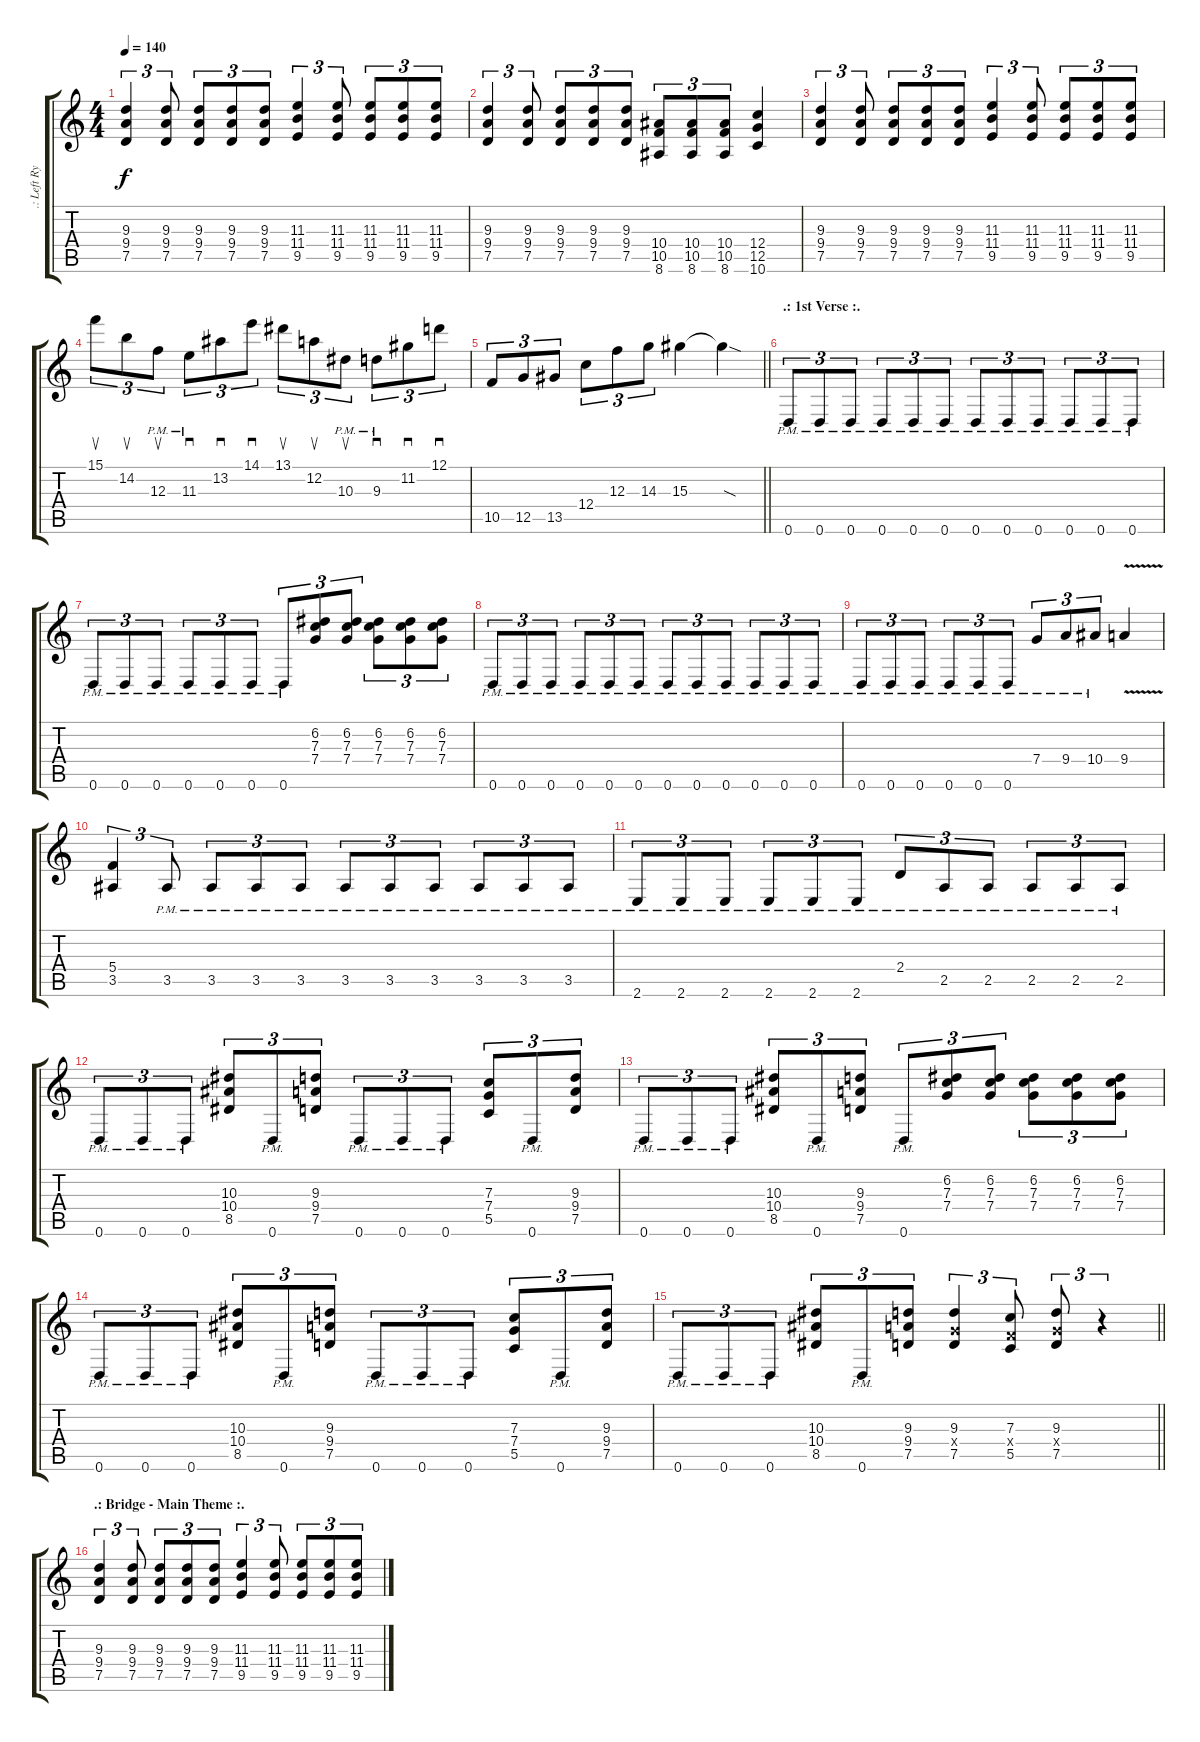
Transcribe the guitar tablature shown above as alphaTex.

\track (".: Left Rythm Guitar :." ".: Left Ry") {instrument overdrivenguitar}
\staff {score tabs}
\tuning (D4 A3 F3 C3 G2 D2) {hide}
\ts (4 4)
\tempo 140
\clef g2
\ks c
(9.3 9.4 7.5).4{tu (3 2) dy f} (9.3 9.4 7.5).8{tu (3 2)} (9.3 9.4 7.5).8{tu (3 2)} (9.3 9.4 7.5).8{tu (3 2)} (9.3 9.4 7.5).8{tu (3 2)} (11.3 11.4 9.5).4{tu (3 2)} (11.3 11.4 9.5).8{tu (3 2)} (11.3 11.4 9.5).8{tu (3 2)} (11.3 11.4 9.5).8{tu (3 2)} (11.3 11.4 9.5).8{tu (3 2)} |
(9.3 9.4 7.5).4{tu (3 2)} (9.3 9.4 7.5).8{tu (3 2)} (9.3 9.4 7.5).8{tu (3 2)} (9.3 9.4 7.5).8{tu (3 2)} (9.3 9.4 7.5).8{tu (3 2)} (10.4 10.5 8.6).8{tu (3 2)} (10.4 10.5 8.6).8{tu (3 2)} (10.4 10.5 8.6).8{tu (3 2)} (12.4 12.5 10.6).4 |
(9.3 9.4 7.5).4{tu (3 2)} (9.3 9.4 7.5).8{tu (3 2)} (9.3 9.4 7.5).8{tu (3 2)} (9.3 9.4 7.5).8{tu (3 2)} (9.3 9.4 7.5).8{tu (3 2)} (11.3 11.4 9.5).4{tu (3 2)} (11.3 11.4 9.5).8{tu (3 2)} (11.3 11.4 9.5).8{tu (3 2)} (11.3 11.4 9.5).8{tu (3 2)} (11.3 11.4 9.5).8{tu (3 2)} |
15.1.8{su tu (3 2)} 14.2.8{su tu (3 2)} 12.3{pm}.8{su tu (3 2)} 11.3{pm}.8{sd tu (3 2)} 13.2.8{sd tu (3 2)} 14.1.8{sd tu (3 2)} 13.1.8{su tu (3 2)} 12.2.8{su tu (3 2)} 10.3{pm}.8{su tu (3 2)} 9.3{pm}.8{sd tu (3 2)} 11.2.8{sd tu (3 2)} 12.1.8{sd tu (3 2)} |
\barLineRight lightlight
10.5.8{tu (3 2)} 12.5.8{tu (3 2)} 13.5.8{tu (3 2)} 12.4.8{tu (3 2)} 12.3.8{tu (3 2)} 14.3.8{tu (3 2)} 15.3.4 15.3{sod t}.4 |
\section ("" ".: 1st Verse :.")
0.6{pm}.8{tu (3 2)} 0.6{pm}.8{tu (3 2)} 0.6{pm}.8{tu (3 2)} 0.6{pm}.8{tu (3 2)} 0.6{pm}.8{tu (3 2)} 0.6{pm}.8{tu (3 2)} 0.6{pm}.8{tu (3 2)} 0.6{pm}.8{tu (3 2)} 0.6{pm}.8{tu (3 2)} 0.6{pm}.8{tu (3 2)} 0.6{pm}.8{tu (3 2)} 0.6{pm}.8{tu (3 2)} |
0.6{pm}.8{tu (3 2)} 0.6{pm}.8{tu (3 2)} 0.6{pm}.8{tu (3 2)} 0.6{pm}.8{tu (3 2)} 0.6{pm}.8{tu (3 2)} 0.6{pm}.8{tu (3 2)} 0.6{pm}.8{tu (3 2)} (6.2 7.3 7.4).8{tu (3 2)} (6.2 7.3 7.4).8{tu (3 2)} (6.2 7.3 7.4).8{tu (3 2)} (6.2 7.3 7.4).8{tu (3 2)} (6.2 7.3 7.4).8{tu (3 2)} |
0.6{pm}.8{tu (3 2)} 0.6{pm}.8{tu (3 2)} 0.6{pm}.8{tu (3 2)} 0.6{pm}.8{tu (3 2)} 0.6{pm}.8{tu (3 2)} 0.6{pm}.8{tu (3 2)} 0.6{pm}.8{tu (3 2)} 0.6{pm}.8{tu (3 2)} 0.6{pm}.8{tu (3 2)} 0.6{pm}.8{tu (3 2)} 0.6{pm}.8{tu (3 2)} 0.6{pm}.8{tu (3 2)} |
0.6{pm}.8{tu (3 2)} 0.6{pm}.8{tu (3 2)} 0.6{pm}.8{tu (3 2)} 0.6{pm}.8{tu (3 2)} 0.6{pm}.8{tu (3 2)} 0.6{pm}.8{tu (3 2)} 7.4{pm}.8{tu (3 2)} 9.4{pm}.8{tu (3 2)} 10.4{pm}.8{tu (3 2)} 9.4{v}.4 |
(5.4 3.5).4{tu (3 2)} 3.5{pm}.8{tu (3 2)} 3.5{pm}.8{tu (3 2)} 3.5{pm}.8{tu (3 2)} 3.5{pm}.8{tu (3 2)} 3.5{pm}.8{tu (3 2)} 3.5{pm}.8{tu (3 2)} 3.5{pm}.8{tu (3 2)} 3.5{pm}.8{tu (3 2)} 3.5{pm}.8{tu (3 2)} 3.5{pm}.8{tu (3 2)} |
2.6{pm}.8{tu (3 2)} 2.6{pm}.8{tu (3 2)} 2.6{pm}.8{tu (3 2)} 2.6{pm}.8{tu (3 2)} 2.6{pm}.8{tu (3 2)} 2.6{pm}.8{tu (3 2)} 2.4{pm}.8{tu (3 2)} 2.5{pm}.8{tu (3 2)} 2.5{pm}.8{tu (3 2)} 2.5{pm}.8{tu (3 2)} 2.5{pm}.8{tu (3 2)} 2.5{pm}.8{tu (3 2)} |
0.6{pm}.8{tu (3 2)} 0.6{pm}.8{tu (3 2)} 0.6{pm}.8{tu (3 2)} (10.3 10.4 8.5).8{tu (3 2)} 0.6{pm}.8{tu (3 2)} (9.3 9.4 7.5).8{tu (3 2)} 0.6{pm}.8{tu (3 2)} 0.6{pm}.8{tu (3 2)} 0.6{pm}.8{tu (3 2)} (7.3 7.4 5.5).8{tu (3 2)} 0.6{pm}.8{tu (3 2)} (9.3 9.4 7.5).8{tu (3 2)} |
0.6{pm}.8{tu (3 2)} 0.6{pm}.8{tu (3 2)} 0.6{pm}.8{tu (3 2)} (10.3 10.4 8.5).8{tu (3 2)} 0.6{pm}.8{tu (3 2)} (9.3 9.4 7.5).8{tu (3 2)} 0.6{pm}.8{tu (3 2)} (6.2 7.3 7.4).8{tu (3 2)} (6.2 7.3 7.4).8{tu (3 2)} (6.2 7.3 7.4).8{tu (3 2)} (6.2 7.3 7.4).8{tu (3 2)} (6.2 7.3 7.4).8{tu (3 2)} |
0.6{pm}.8{tu (3 2)} 0.6{pm}.8{tu (3 2)} 0.6{pm}.8{tu (3 2)} (10.3 10.4 8.5).8{tu (3 2)} 0.6{pm}.8{tu (3 2)} (9.3 9.4 7.5).8{tu (3 2)} 0.6{pm}.8{tu (3 2)} 0.6{pm}.8{tu (3 2)} 0.6{pm}.8{tu (3 2)} (7.3 7.4 5.5).8{tu (3 2)} 0.6{pm}.8{tu (3 2)} (9.3 9.4 7.5).8{tu (3 2)} |
\barLineRight lightlight
0.6{pm}.8{tu (3 2)} 0.6{pm}.8{tu (3 2)} 0.6{pm}.8{tu (3 2)} (10.3 10.4 8.5).8{tu (3 2)} 0.6{pm}.8{tu (3 2)} (9.3 9.4 7.5).8{tu (3 2)} (9.3 7.4{x} 7.5).4{tu (3 2)} (7.3 5.4{x} 5.5).8{tu (3 2)} (9.3 7.4{x} 7.5).8{tu (3 2)} r.4{tu (3 2)} |
\section ("" ".: Bridge - Main Theme :.")
(9.3 9.4 7.5).4{tu (3 2)} (9.3 9.4 7.5).8{tu (3 2)} (9.3 9.4 7.5).8{tu (3 2)} (9.3 9.4 7.5).8{tu (3 2)} (9.3 9.4 7.5).8{tu (3 2)} (11.3 11.4 9.5).4{tu (3 2)} (11.3 11.4 9.5).8{tu (3 2)} (11.3 11.4 9.5).8{tu (3 2)} (11.3 11.4 9.5).8{tu (3 2)} (11.3 11.4 9.5).8{tu (3 2)}
